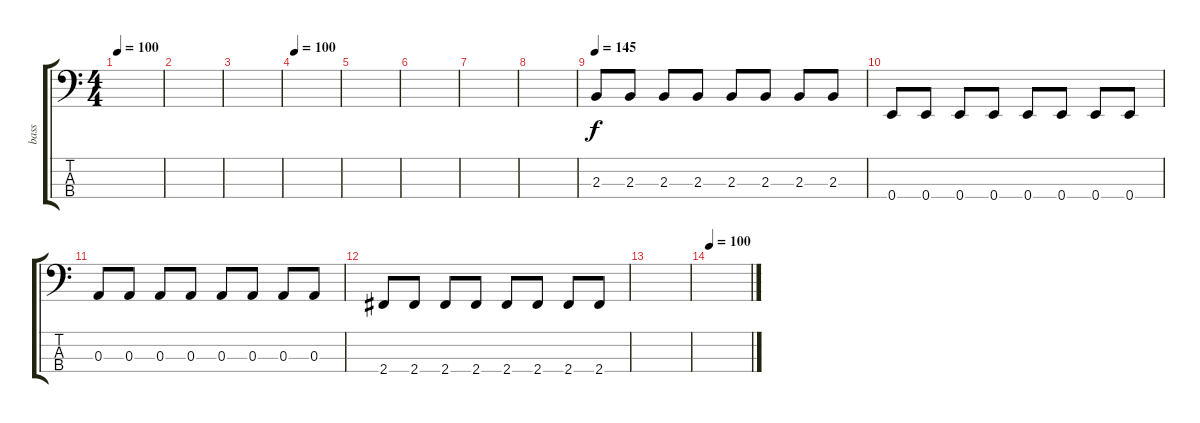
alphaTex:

\track ("bass" "bass") {instrument electricbassfinger}
\staff {score tabs}
\tuning (G2 D2 A1 E1) {hide}
\ts (4 4)
\tempo 100
\clef f4
\ks c
|
|
|
\tempo 100
|
|
|
|
|
\tempo 145
2.3.8 2.3.8 2.3.8 2.3.8 2.3.8 2.3.8 2.3.8 2.3.8 |
0.4.8 0.4.8 0.4.8 0.4.8 0.4.8 0.4.8 0.4.8 0.4.8 |
0.3.8 0.3.8 0.3.8 0.3.8 0.3.8 0.3.8 0.3.8 0.3.8 |
2.4.8 2.4.8 2.4.8 2.4.8 2.4.8 2.4.8 2.4.8 2.4.8 |
|
\tempo 100
